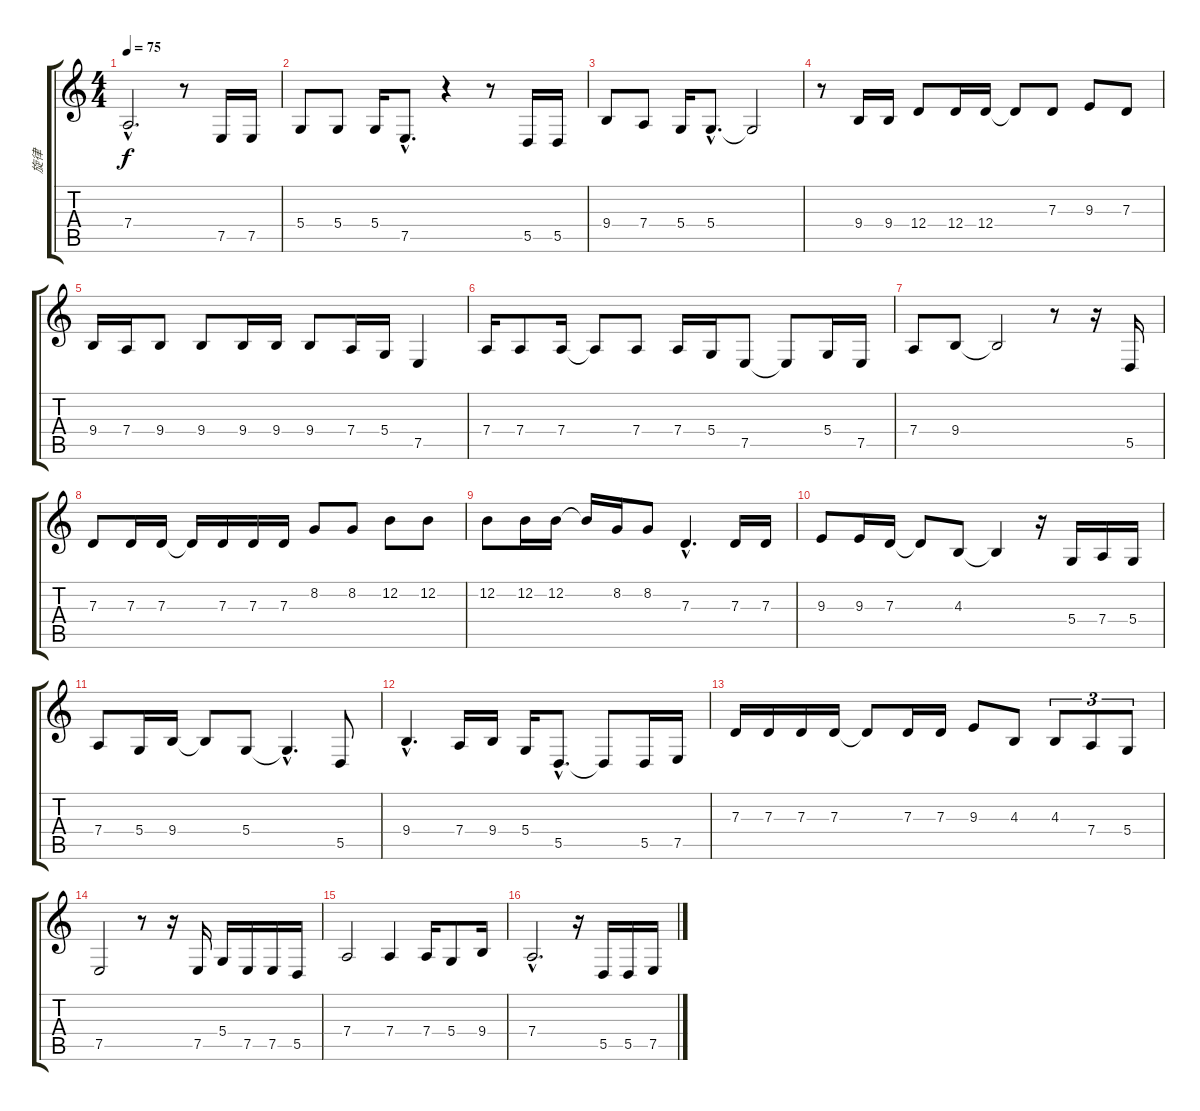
\track ("旋律" "旋律") {instrument brightacousticpiano}
\staff {score tabs}
\tuning (E4 B3 G3 D3 A2 E2) {hide}
\ts (4 4)
\tempo 75
\clef g2
\ks c
7.4{hac}.2{d dy f} r.8 7.5.16 7.5.16 |
5.4.8 5.4.8 5.4.16 7.5{hac}.8{d} r.4 r.8 5.5.16 5.5.16 |
9.4.8 7.4.8 5.4.16 5.4{hac}.8{d} 5.4{t}.2 |
r.8 9.4.16 9.4.16 12.4.8 12.4.16 12.4.16 12.4{t}.8 7.3.8 9.3.8 7.3.8 |
9.4.16 7.4.16 9.4.8 9.4.8 9.4.16 9.4.16 9.4.8 7.4.16 5.4.16 7.5.4 |
7.4.16 7.4.8 7.4.16 7.4{t}.8 7.4.8 7.4.16 5.4.16 7.5.8 7.5{t}.8 5.4.16 7.5.16 |
7.4.8 9.4.8 9.4{t}.2 r.8 r.16 5.5.16 |
7.3.8 7.3.16 7.3.16 7.3{t}.16 7.3.16 7.3.16 7.3.16 8.2.8 8.2.8 12.2.8 12.2.8 |
12.2.8 12.2.16 12.2.16 12.2{t}.16 8.2.16 8.2.8 7.3{hac}.4{d} 7.3.16 7.3.16 |
9.3.8 9.3.16 7.3.16 7.3{t}.8 4.3.8 4.3{t}.4 r.16 5.4.16 7.4.16 5.4.16 |
7.4.8 5.4.16 9.4.16 9.4{t}.8 5.4.8 5.4{hac t}.4{d} 5.5.8 |
9.4{hac}.4{d} 7.4.16 9.4.16 5.4.16 5.5{hac}.8{d} 5.5{t}.8 5.5.16 7.5.16 |
7.3.16 7.3.16 7.3.16 7.3.16 7.3{t}.8 7.3.16 7.3.16 9.3.8 4.3.8 4.3.8{tu (3 2)} 7.4.8{tu (3 2)} 5.4.8{tu (3 2)} |
7.5.2 r.8 r.16 7.5.16 5.4.16 7.5.16 7.5.16 5.5.16 |
7.4.2 7.4.4 7.4.16 5.4.8 9.4.16 |
7.4{hac}.2{d} r.16 5.5.16 5.5.16 7.5.16
